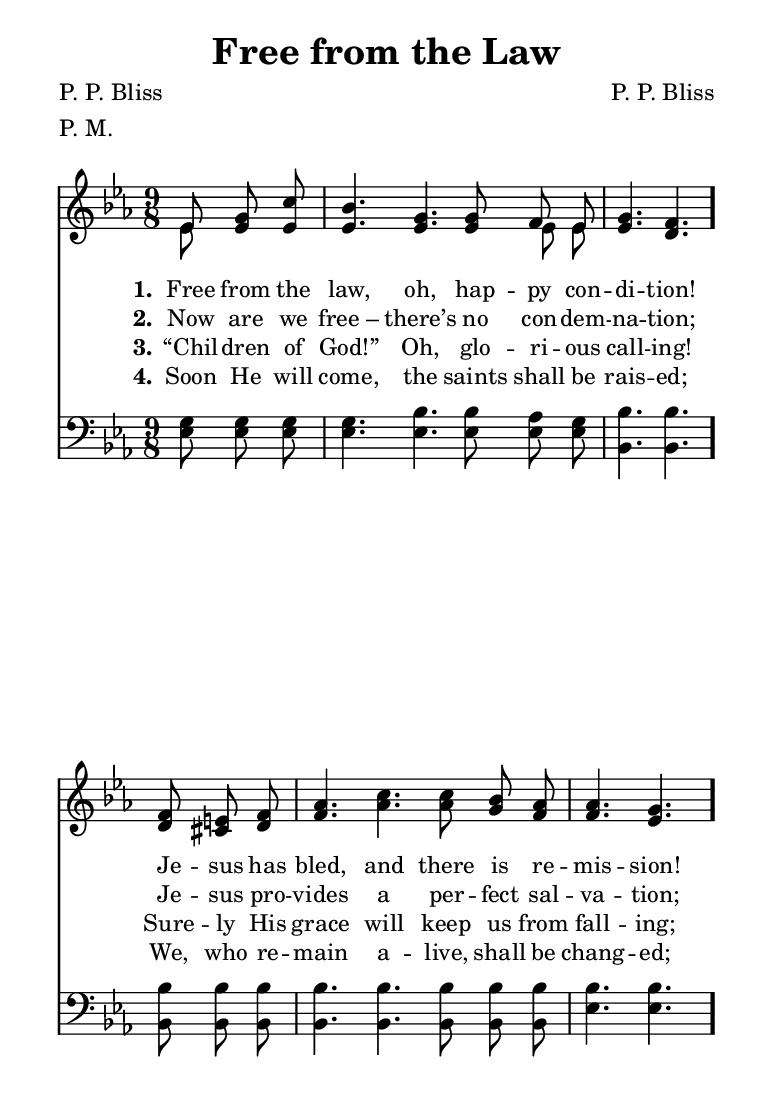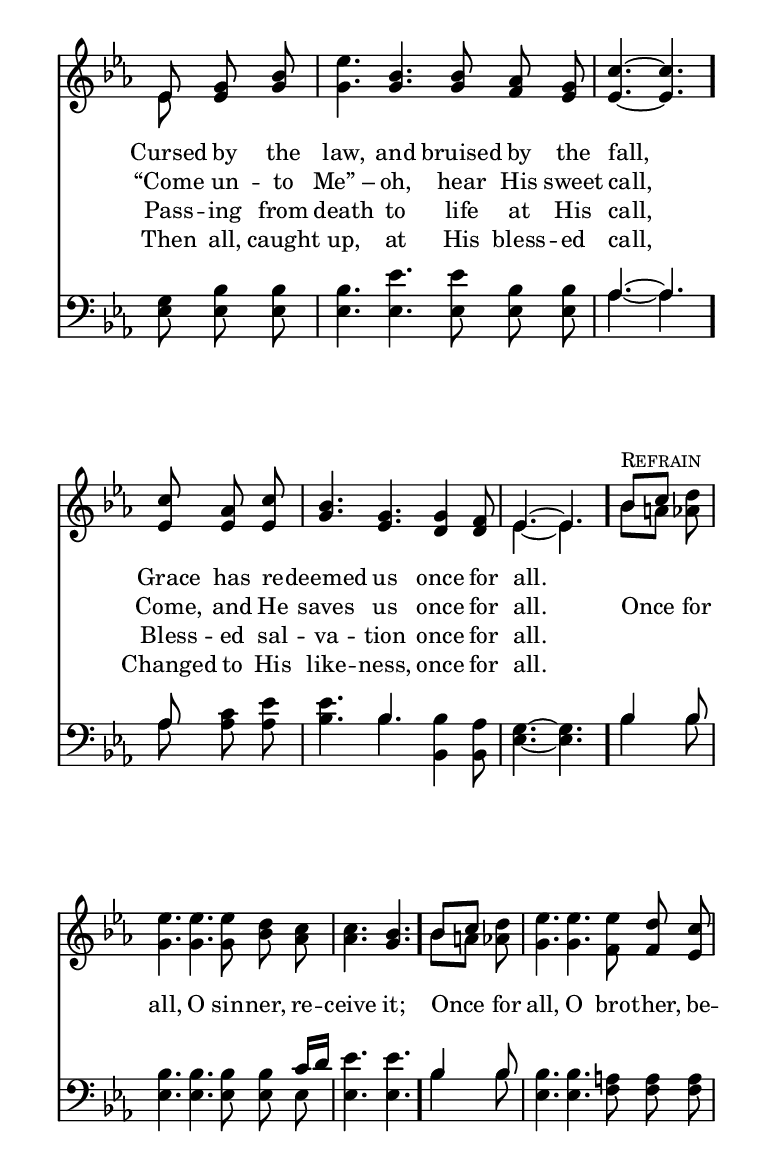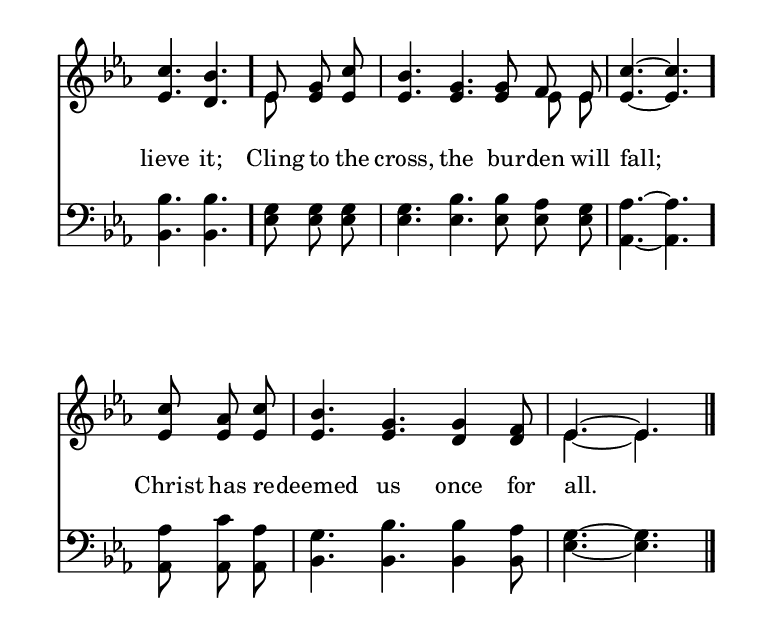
\include "common/global.ily"
\paper {
  \include "common/paper.ily"
  ragged-last-bottom = ##t
  % original has 5 systems on first page, one on second
  % that's a bit squashed for us
  systems-per-page = #(cond (is-eogsized 5) (#t #f))
  system-count = #(cond (is-eogsized 7) (#t #f))
}

\header{
  %gospel
  hymnnumber = "84"
  title = "Free from the Law"
  tunename = "Once for All"
  meter = "P. M."
  poet = "P. P. Bliss"
  composer = "P. P. Bliss"
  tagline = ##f
}

% for fermata in MIDI
ta = { \tempo 4=80 }
tb = { \tempo 4=40 }

patternAA = { c8 c8 c8 | c4. c4. c8 c8 c8      | c4. c4. }
patternAB = { c8 c8 c8 | c4. c4. c4    c8      | c4. c4. }
patternAC = { c4    c8 | c4. c4. c8 c8 c16 c16 | c4. c4. }
patternAD = { c4    c8 | c4. c4. c8 c8 c8      | c4. c4. }

global = {
  \include "common/overrides.ily"
  \override Staff.TimeSignature.style = #'numbered
  \time 9/8
  \override Score.MetronomeMark.transparent = ##t % hide all fermata changes too
  \ta
  \key ees \major
  \partial 4.
  \autoBeamOff
}

notesSoprano = {
\global
\relative c' {

  \changePitch \patternAA { ees g c | bes g g f ees | g f }
  \changePitch \patternAA { f e f | aes c c bes aes | aes g }
  \changePitch \patternAA { ees g bes | ees bes bes aes g | c ~ c }
  \changePitch \patternAB { c aes c | bes g g f | ees ~ ees } \eogbreak

  << s^\markup { \small \caps "Refrain" }
  \changePitch \patternAA { bes'[ c] d | ees ees ees d c | c bes } >>
  \changePitch \patternAA { bes[ c] d | ees ees ees d c | c bes }
  \changePitch \patternAA { ees, g c | bes g g f ees | c' ~ c }
  \changePitch \patternAB { c aes c | bes g g f | ees ~ ees }

  \bar "|."

}
}

notesAlto = {
\global
\relative e' {

  \changePitch \patternAA { ees ees ees | ees ees ees ees ees | ees d }
  \changePitch \patternAA { d cis d | f aes aes g f | f ees }
  \changePitch \patternAA { ees ees g | g g g f ees | ees ~ ees }
  \changePitch \patternAB { ees ees ees | g ees d d | ees ~ ees }

  \changePitch \patternAA { bes'[ a] aes | g g g bes aes | aes g }
  \changePitch \patternAA { bes[ a] aes | g g f f ees | ees d }
  \changePitch \patternAA { ees ees ees | ees ees ees ees ees | ees ~ ees }
  \changePitch \patternAB { ees ees ees | ees ees d d | ees ~ ees }

}
}

notesTenor = {
\global
\relative a {

  \changePitch \patternAA { g g g | g bes bes aes g | bes bes }
  \changePitch \patternAA { bes bes bes | bes bes bes bes bes | bes bes }
  \changePitch \patternAA { g bes bes | bes ees ees bes bes | aes ~ aes }
  \changePitch \patternAB { aes c ees | ees bes bes aes | g ~ g }

  \changePitch \patternAC { bes bes | bes bes bes bes c[ d] | ees ees }
  \changePitch \patternAD { bes bes | bes bes a a a | bes bes }
  \changePitch \patternAA { g g g | g bes bes aes g | aes ~ aes }
  \changePitch \patternAB { aes c aes | g bes bes aes | g ~ g }

}
}

notesBass = {
\global
\relative f {

  \changePitch \patternAA { ees ees ees | ees ees ees ees ees | bes bes }
  \changePitch \patternAA { bes bes bes | bes bes bes bes bes | ees ees }
  \changePitch \patternAA { ees ees ees | ees ees ees ees ees | aes ~ aes }
  \changePitch \patternAB { aes aes aes | bes bes bes, bes | ees ~ ees }

  \changePitch \patternAD { bes' bes | ees, ees ees ees ees | ees ees }
  \changePitch \patternAD { bes' bes | ees, ees f f f | bes, bes }
  \changePitch \patternAA { ees ees ees | ees ees ees ees ees | aes, ~ aes }
  \changePitch \patternAB { aes aes aes | bes bes bes bes | ees ~ ees }

}
}

Refrain = \lyricmode {

Once for all, O sin -- ner, re -- ceive it; \bar "."
Once for all, O bro -- ther, be -- lieve it; \bar "."
Cling to the cross, the bur -- den will fall; \bar "."
Christ has re -- deemed us once for all. \bar "."

}

wordsA = \lyricmode {
\set stanza = "1."

Free from the law, oh, hap -- py con -- di -- tion! \bar "."
Je -- sus has bled, and there is re -- mis -- sion! \bar "."
Cursed by the law, and bruised by the fall, \bar "."
Grace has re -- deemed us once for all. \bar "."

}

wordsB = \lyricmode {
\set stanza = "2."

Now are we free_– there’s no con -- dem -- na -- tion;
Je -- sus pro -- vides a per -- fect  sal -- va -- tion;
“Come un -- to Me”_– oh, hear His sweet call,
Come, and He saves us once for all.

\Refrain

}

wordsC = \lyricmode {
\set stanza = "3."

“Chil -- dren of God!” Oh, glo -- ri -- ous call -- ing!
Sure -- ly His grace will keep us from fall -- ing;
Pass -- ing from death to life at His call,
Bless -- ed sal -- va -- tion once for all.

}

wordsD = \lyricmode {
\set stanza = "4."

Soon He will come, the saints shall be rais -- ed;
We, who re -- main a -- live, shall be chang -- ed;
Then all, caught up, at His bless -- ed call,
Changed to His like -- ness, once for all.

}

\score {
  \context ChoirStaff <<
    \context Staff = upper <<
      \set Staff.autoBeaming = ##f
      \set ChoirStaff.systemStartDelimiter = #'SystemStartBar
      \set ChoirStaff.printPartCombineTexts = ##f
      \partcombine #'(2 . 11) \notesSoprano \notesAlto
      \context NullVoice = sopranos { \voiceOne << \notesSoprano >> }
      \context Lyrics = one   \lyricsto sopranos \wordsA
      \context Lyrics = two   \lyricsto sopranos \wordsB
      \context Lyrics = three \lyricsto sopranos \wordsC
      \context Lyrics = four  \lyricsto sopranos \wordsD
    >>
    \context Staff = men <<
      \set Staff.autoBeaming = ##f
      \clef bass
      \set ChoirStaff.printPartCombineTexts = ##f
      \partcombine #'(2 . 11) \notesTenor \notesBass
    >>
  >>
  \layout {
    \include "common/layout.ily"
  }
  #(cond ((ly:get-option 'eog-midi-permitted) #{ \midi{
    \include "common/midi.ily"
  } #}))
}

\version "2.19.49"  % necessary for upgrading to future LilyPond versions.

% vi:set et ts=2 sw=2 ai nocindent syntax=lilypond:
